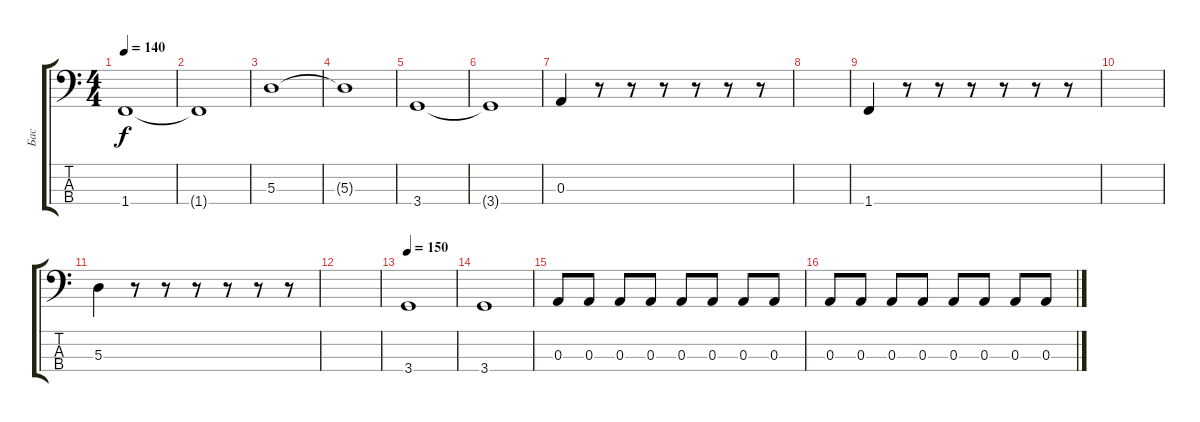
\track ("Бас" "Бас") {instrument electricbassfinger}
\staff {score tabs}
\tuning (G2 D2 A1 E1) {hide}
\ts (4 4)
\tempo 140
\clef f4
\ks c
1.4.1{dy f} |
1.4{t}.1 |
5.3.1 |
5.3{t}.1 |
3.4.1 |
3.4{t}.1 |
0.3.4 r.8 r.8 r.8 r.8 r.8 r.8 |
|
1.4.4 r.8 r.8 r.8 r.8 r.8 r.8 |
|
5.3.4 r.8 r.8 r.8 r.8 r.8 r.8 |
|
\tempo 150
3.4.1 |
3.4.1 |
0.3.8 0.3.8 0.3.8 0.3.8 0.3.8 0.3.8 0.3.8 0.3.8 |
0.3.8 0.3.8 0.3.8 0.3.8 0.3.8 0.3.8 0.3.8 0.3.8
